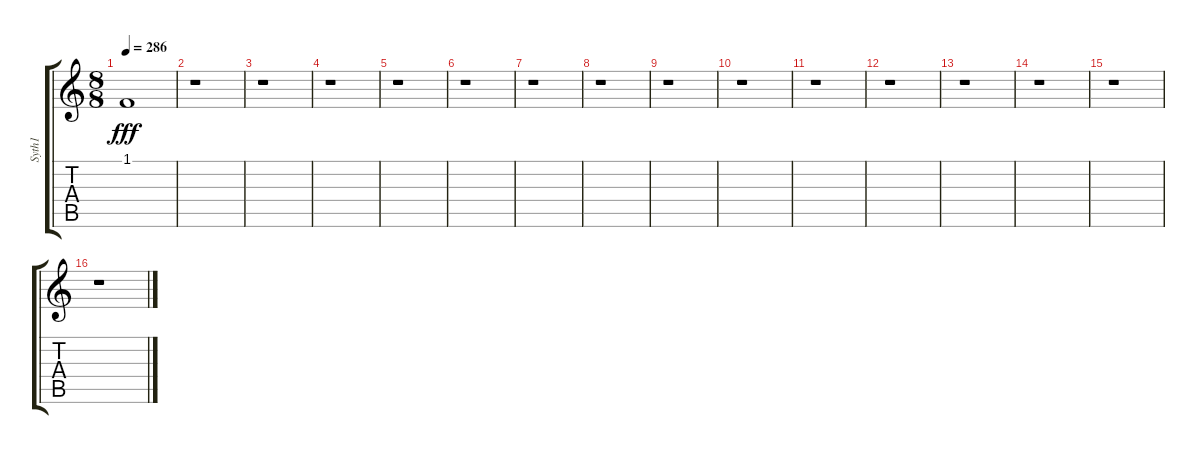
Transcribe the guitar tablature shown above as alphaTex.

\track ("Syth1" "Syth1") {instrument fx4atmosphere}
\staff {score tabs}
\tuning (E4 B3 G3 D3 A2 E2) {hide}
\ts (8 8)
\tempo 286
\clef g2
\ks c
1.1.1{dy fff} |
r.1 |
r.1 |
r.1 |
r.1 |
r.1 |
r.1 |
r.1 |
r.1 |
r.1 |
r.1 |
r.1 |
r.1 |
r.1 |
r.1 |
r.1
